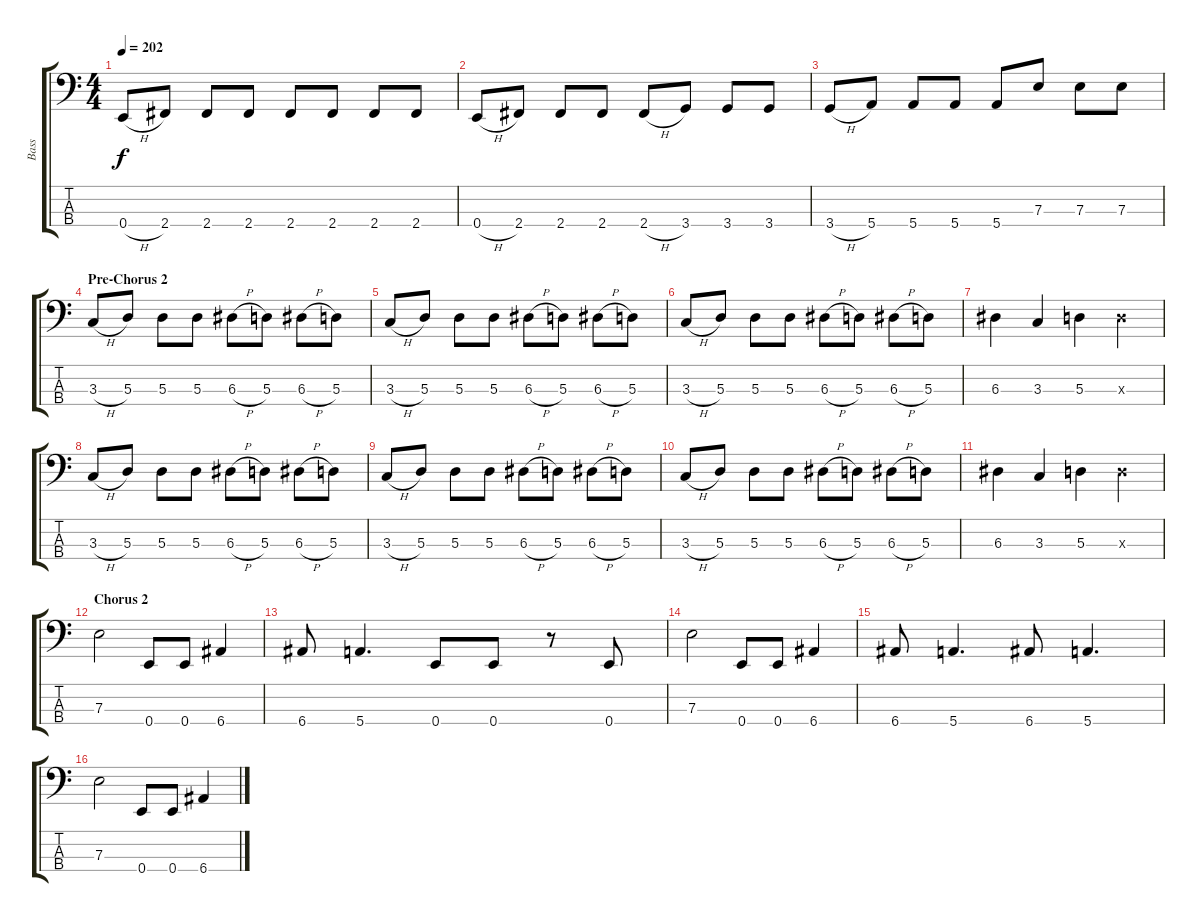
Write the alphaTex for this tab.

\track ("Bass" "Bass") {instrument electricbassfinger}
\staff {score tabs}
\tuning (G2 D2 A1 E1) {hide}
\ts (4 4)
\tempo 202
\clef f4
\ks c
0.4{h}.8{dy f} 2.4.8 2.4.8 2.4.8 2.4.8 2.4.8 2.4.8 2.4.8 |
0.4{h}.8 2.4.8 2.4.8 2.4.8 2.4{h}.8 3.4.8 3.4.8 3.4.8 |
3.4{h}.8 5.4.8 5.4.8 5.4.8 5.4.8 7.3.8 7.3.8 7.3.8 |
\section ("" "Pre-Chorus 2")
3.3{h}.8 5.3.8 5.3.8 5.3.8 6.3{h}.8 5.3.8 6.3{h}.8 5.3.8 |
3.3{h}.8 5.3.8 5.3.8 5.3.8 6.3{h}.8 5.3.8 6.3{h}.8 5.3.8 |
3.3{h}.8 5.3.8 5.3.8 5.3.8 6.3{h}.8 5.3.8 6.3{h}.8 5.3.8 |
6.3.4 3.3.4 5.3.4 5.3{x}.4 |
3.3{h}.8 5.3.8 5.3.8 5.3.8 6.3{h}.8 5.3.8 6.3{h}.8 5.3.8 |
3.3{h}.8 5.3.8 5.3.8 5.3.8 6.3{h}.8 5.3.8 6.3{h}.8 5.3.8 |
3.3{h}.8 5.3.8 5.3.8 5.3.8 6.3{h}.8 5.3.8 6.3{h}.8 5.3.8 |
6.3.4 3.3.4 5.3.4 5.3{x}.4 |
\section ("" "Chorus 2")
7.3.2 0.4.8 0.4.8 6.4.4 |
6.4.8 5.4.4{d} 0.4.8 0.4.8 r.8 0.4.8 |
7.3.2 0.4.8 0.4.8 6.4.4 |
6.4.8 5.4.4{d} 6.4.8 5.4.4{d} |
7.3.2 0.4.8 0.4.8 6.4.4
